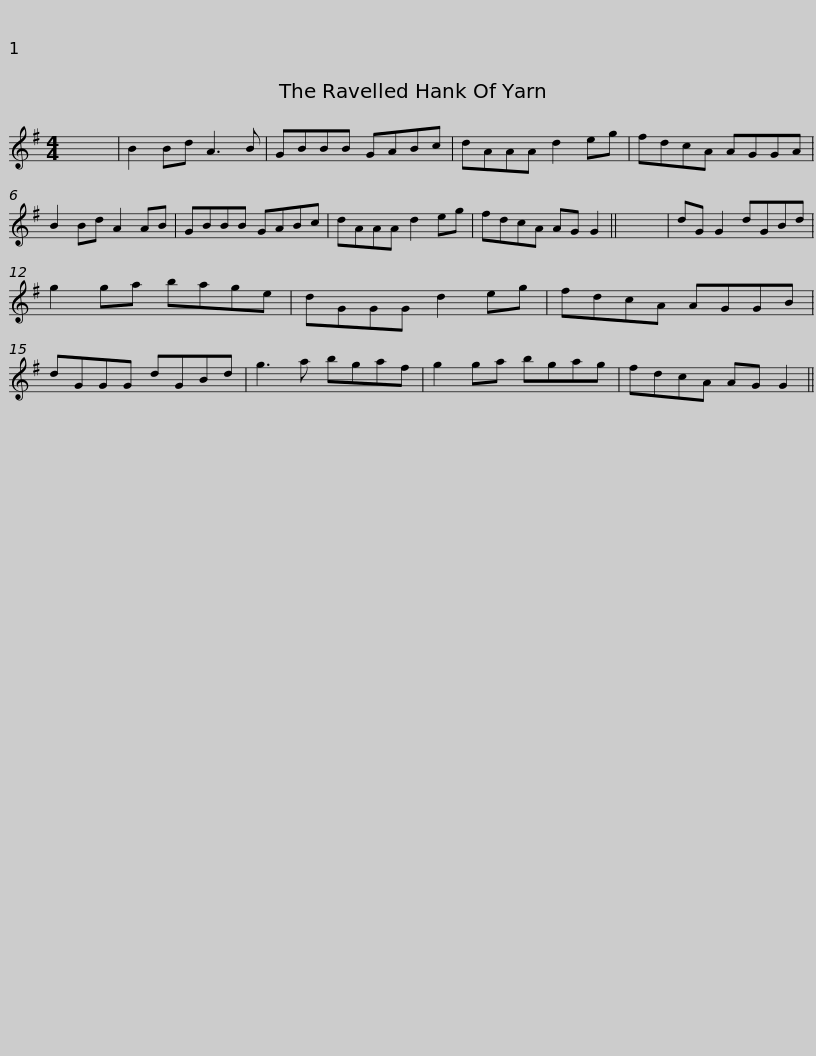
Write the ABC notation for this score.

X:1
L:1/8
M:4/4
I:linebreak $
K:G
V:1 treble
V:1
 x8 | B2 Bd A3 B | GBBB GABc | dAAA d2 eg | fdcA AGGA | %5
 B2 Bd A2 AB | GBBB GABc |$ dAAA d2 eg | fdcA AG G2 || x8 | %10
 dG G2 dGBd | g2 ga bage | dGGG d2 eg |$ fdcA AGGB | dGGG dGBd | %15
 g3 a bgaf | g2 ga bgag | fdcA AG G2 || %18
